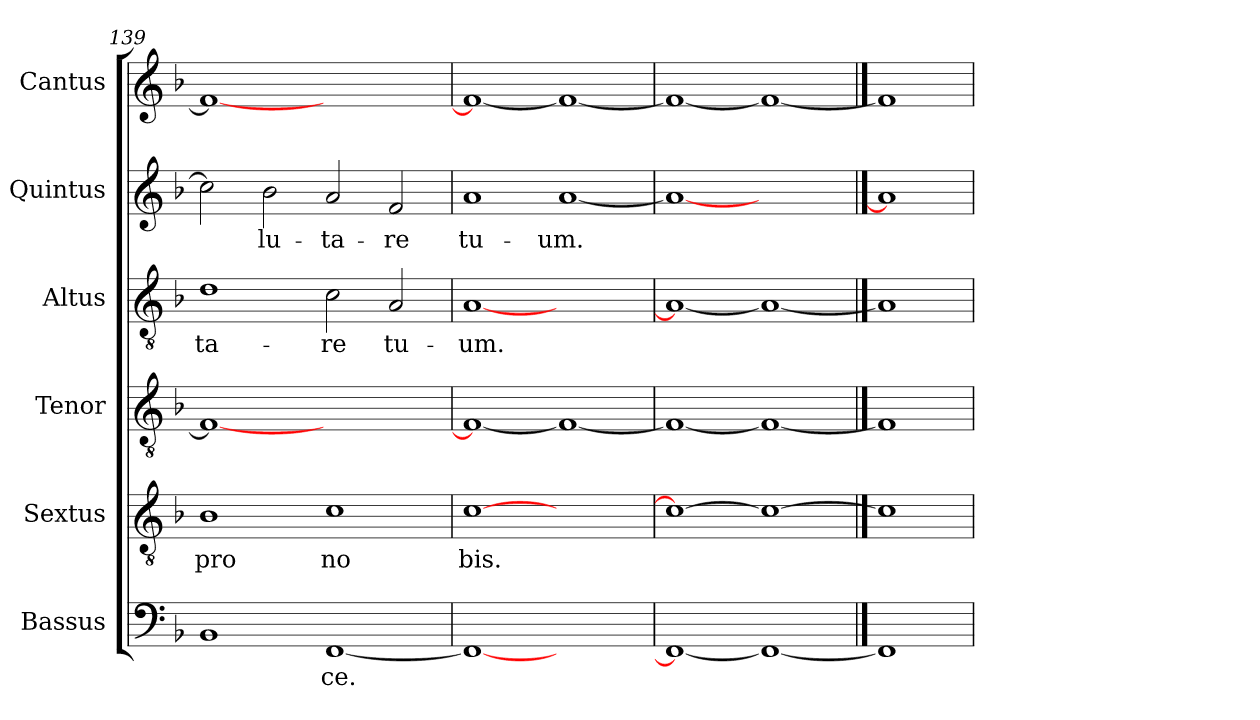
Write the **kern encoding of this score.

**kern	**text	**kern	**text	**kern	**kern	**text	**kern	**text	**kern
*part6	*part6	*part5	*part5	*part4	*part3	*part3	*part2	*part2	*part1
*staff6	*staff6	*staff5	*staff5	*staff4	*staff3	*staff3	*staff2	*staff2	*staff1
*I"Bassus	*	*I"Sextus	*	*I"Tenor	*I"Altus	*	*I"Quintus	*	*I"Cantus
*clefF4	*	*clefGv2	*	*clefGv2	*clefGv2	*	*clefG2	*	*clefG2
*k[b-]	*	*k[b-]	*	*k[b-]	*k[b-]	*	*k[b-]	*	*k[b-]
*F:	*	*F:	*	*F:	*F:	*	*F:	*	*F:
=139	=139	=139	=139	=139	=139	=139	=139	=139	=139
!	!	!	!LO:LY:b	!	!	!LO:LY:b	!	!	!
1BB-	.	1B-	pro	1F_	1d	-ta-	2cc\]	.	1f_
!	!	!	!	!	!	!	!	!LO:LY:b	!
.	.	.	.	.	.	.	2b-\	-lu-	.
!	!LO:LY:b	!	!LO:LY:b	!	!	!LO:LY:b	!	!LO:LY:b	!
[<1FF	ce.	1c	no	1ryy	2c\	-re	2a/	-ta-	1ryy
!	!	!	!	!	!	!LO:LY:b	!	!LO:LY:b	!
.	.	.	.	.	2A/	tu-	2f/	-re	.
=140	=140	=140	=140	=140	=140	=140	=140	=140	=140
!	!	!	!LO:LY:b	!	!	!LO:LY:b	!	!LO:LY:b	!
1FF_	.	[>1c	bis.	1F_	[<1A	-um.	1a	tu-	1f_
!	!	!	!	!	!	!	!	!LO:LY:b	!
1ryy	.	1ryy	.	1F_	1ryy	.	[<1a	-um.	1f_
!!LO:LB:g=z
=141	=141	=141	=141	=141	=141	=141	=141	=141	=141
1FF_	.	1c_	.	1F_	1A_	.	1a_	.	1f_
1FF_	.	1c_	.	1F_	1A_	.	1ryy	.	1f_
==142	==142	==142	==142	==142	==142	==142	==142	==142	==142
1FF]	.	1c]	.	1F]	1A]	.	1a]	.	1f]
=	=	=	=	=	=	=	=	=	=
*-	*-	*-	*-	*-	*-	*-	*-	*-	*-
